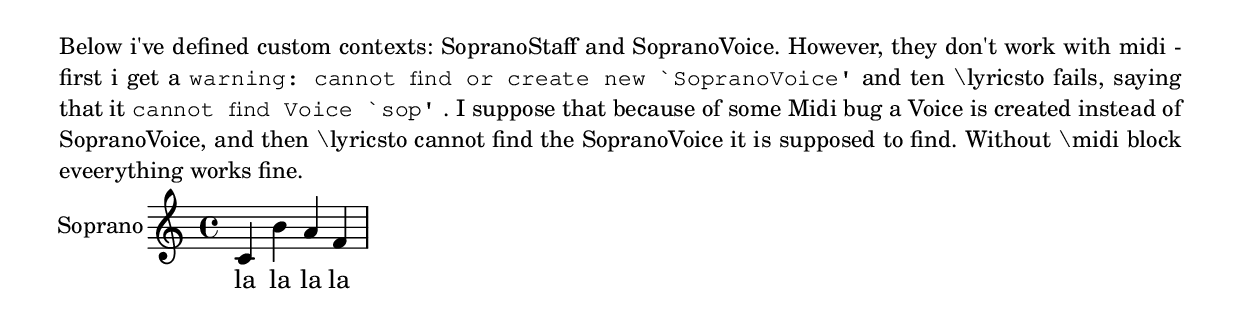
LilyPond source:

\version "2.16.2"

\markup \justify {
  Below i've defined custom contexts: SopranoStaff and SopranoVoice.
  However, they don't work with midi - first i get a
  \typewriter "warning: cannot find or create new `SopranoVoice'"
  and ten "\lyricsto" fails, saying that it \typewriter "cannot find Voice `sop'".
  I suppose that because of some Midi bug a Voice is created instead of
  SopranoVoice, and then "\lyricsto" cannot find the SopranoVoice
  it is supposed to find.

  Without "\midi" block eveerything works fine.
}

\layout {
  \context {
    \ChoirStaff
    \accepts "SopranoStaff"
  }

  \context {
    \Staff
    \type "Engraver_group"
    \name "SopranoStaff"
    \alias "Staff"

    \accepts "SopranoVoice"
    \defaultchild "SopranoVoice"

    instrumentName = "Soprano"
  }

  \context {
    \Voice
    \name "SopranoVoice"
    \alias "Voice"
  }
}

\score {
  <<
    \new SopranoVoice = sop { c' b' a' f' }
    \new Lyrics \lyricsto sop \lyricmode { la la la la }
  >>
  \layout {  }
  \midi { }
}
